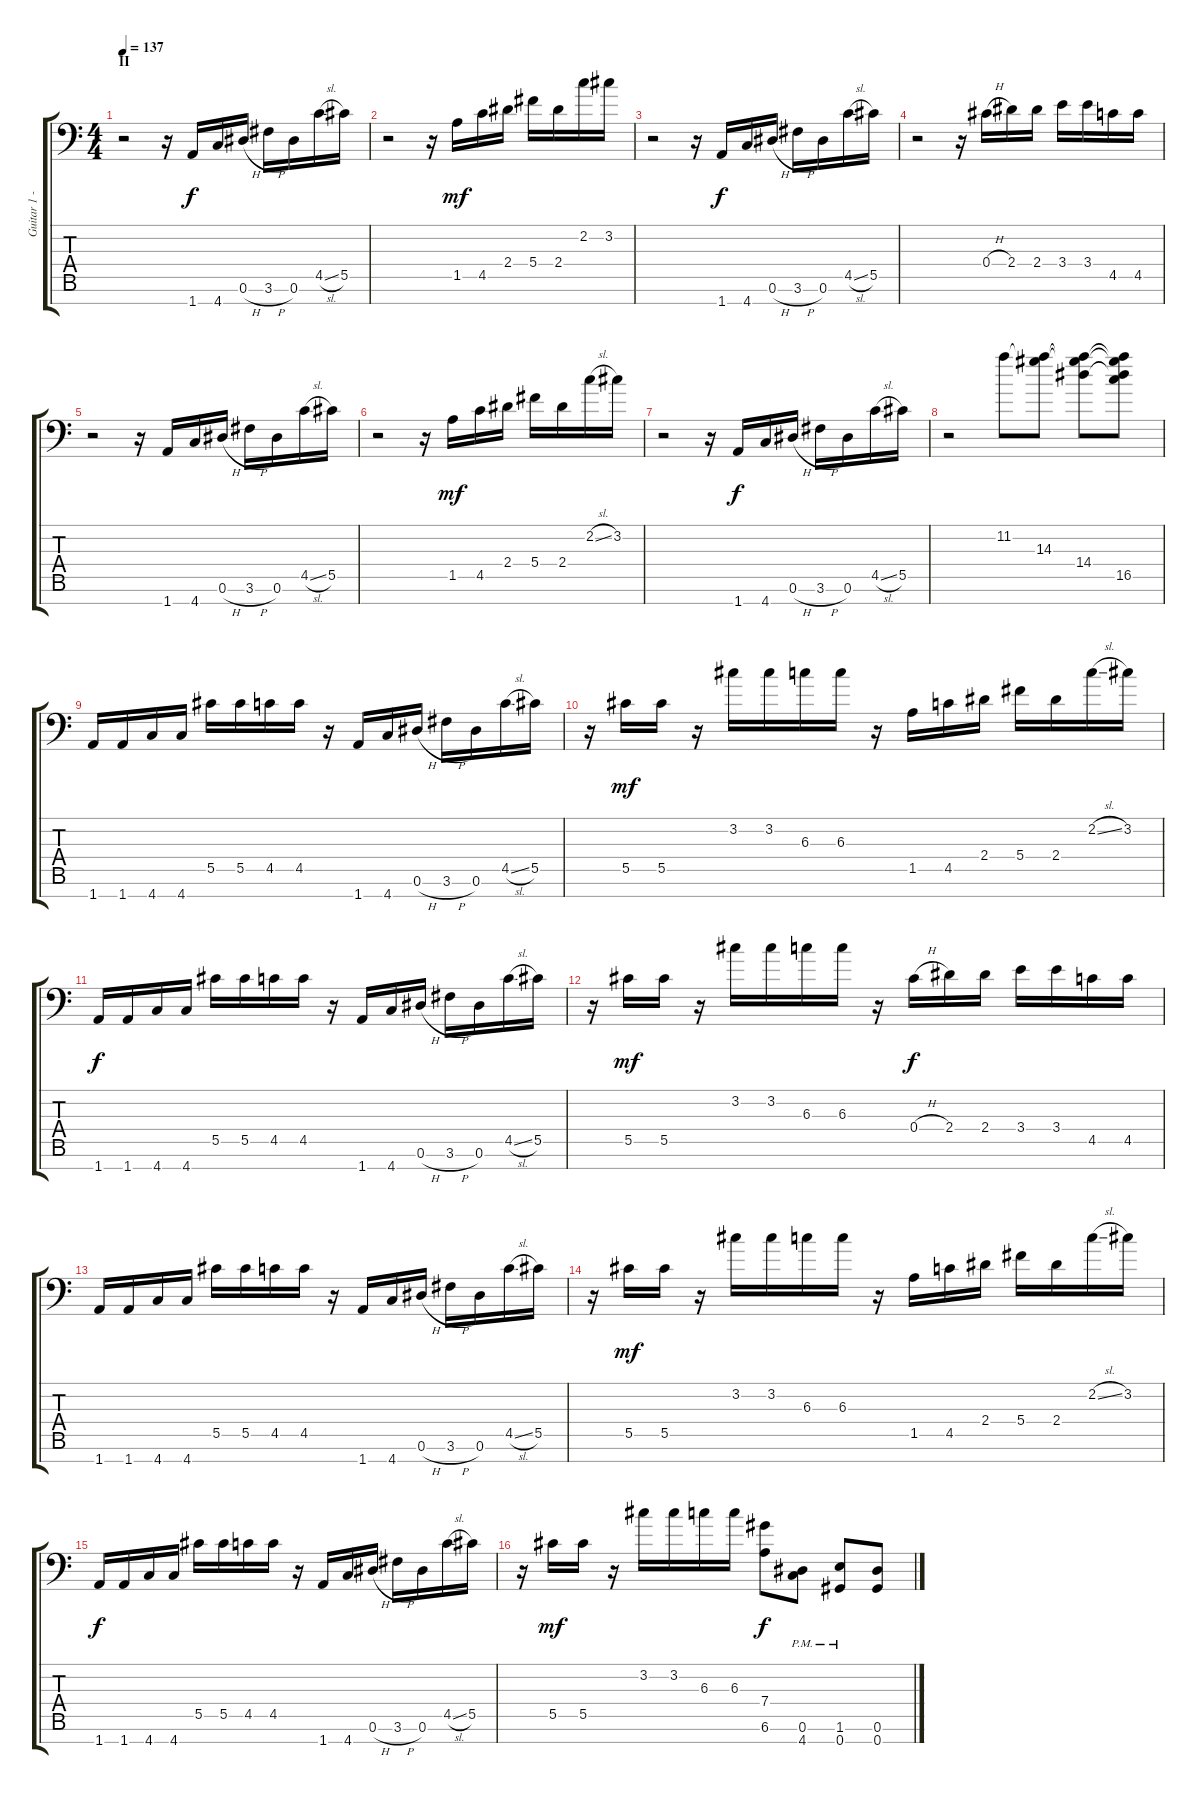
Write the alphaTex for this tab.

\track ("Guitar 1 - Left Dist." "Guitar 1 -") {instrument distortionguitar}
\staff {score tabs}
\tuning (Eb4 Bb3 Gb3 Db3 Ab2 Eb2 Ab1) {hide}
\ts (4 4)
\section ("" "II")
\tempo 137
\clef f4
\ks c
r.2{dy f volume 13} r.16 1.7.16 4.7.16 0.6{h}.16 3.6{h}.16 0.6.16 4.5{sl}.16 5.5.16 |
r.2 r.16 1.5.16{dy mf} 4.5.16 2.4.16 5.4.16 2.4.16 2.2.16 3.2.16 |
r.2 r.16 1.7.16{dy f} 4.7.16 0.6{h}.16 3.6{h}.16 0.6.16 4.5{sl}.16 5.5.16 |
r.2 r.16 0.4{h}.16 2.4.16 2.4.16 3.4.16 3.4.16 4.5.16 4.5.16 |
r.2 r.16 1.7.16 4.7.16 0.6{h}.16 3.6{h}.16 0.6.16 4.5{sl}.16 5.5.16 |
r.2 r.16 1.5.16{dy mf} 4.5.16 2.4.16 5.4.16 2.4.16 2.2{sl}.16 3.2.16 |
r.2 r.16 1.7.16{dy f} 4.7.16 0.6{h}.16 3.6{h}.16 0.6.16 4.5{sl}.16 5.5.16 |
r.2 11.2.8 (11.2{t} 14.3).8 (11.2{t} 14.3{t} 14.4).8 (11.2{t} 14.3{t} 14.4{t} 16.5).8 |
1.7.16 1.7.16 4.7.16 4.7.16 5.5.16 5.5.16 4.5.16 4.5.16 r.16 1.7.16 4.7.16 0.6{h}.16 3.6{h}.16 0.6.16 4.5{sl}.16 5.5.16 |
r.16 5.5.16{dy mf} 5.5.16 r.16 3.2.16 3.2.16 6.3.16 6.3.16 r.16 1.5.16 4.5.16 2.4.16 5.4.16 2.4.16 2.2{sl}.16 3.2.16 |
1.7.16{dy f} 1.7.16 4.7.16 4.7.16 5.5.16 5.5.16 4.5.16 4.5.16 r.16 1.7.16 4.7.16 0.6{h}.16 3.6{h}.16 0.6.16 4.5{sl}.16 5.5.16 |
r.16 5.5.16{dy mf} 5.5.16 r.16 3.2.16 3.2.16 6.3.16 6.3.16 r.16 0.4{h}.16{dy f} 2.4.16 2.4.16 3.4.16 3.4.16 4.5.16 4.5.16 |
1.7.16 1.7.16 4.7.16 4.7.16 5.5.16 5.5.16 4.5.16 4.5.16 r.16 1.7.16 4.7.16 0.6{h}.16 3.6{h}.16 0.6.16 4.5{sl}.16 5.5.16 |
r.16 5.5.16{dy mf} 5.5.16 r.16 3.2.16 3.2.16 6.3.16 6.3.16 r.16 1.5.16 4.5.16 2.4.16 5.4.16 2.4.16 2.2{sl}.16 3.2.16 |
1.7.16{dy f} 1.7.16 4.7.16 4.7.16 5.5.16 5.5.16 4.5.16 4.5.16 r.16 1.7.16 4.7.16 0.6{h}.16 3.6{h}.16 0.6.16 4.5{sl}.16 5.5.16 |
r.16 5.5.16{dy mf} 5.5.16 r.16 3.2.16 3.2.16 6.3.16 6.3.16 (7.4 6.6).8{dy f} (0.6{pm} 4.7{pm}).8 (1.6{pm} 0.7{pm}).8 (0.6 0.7).8
